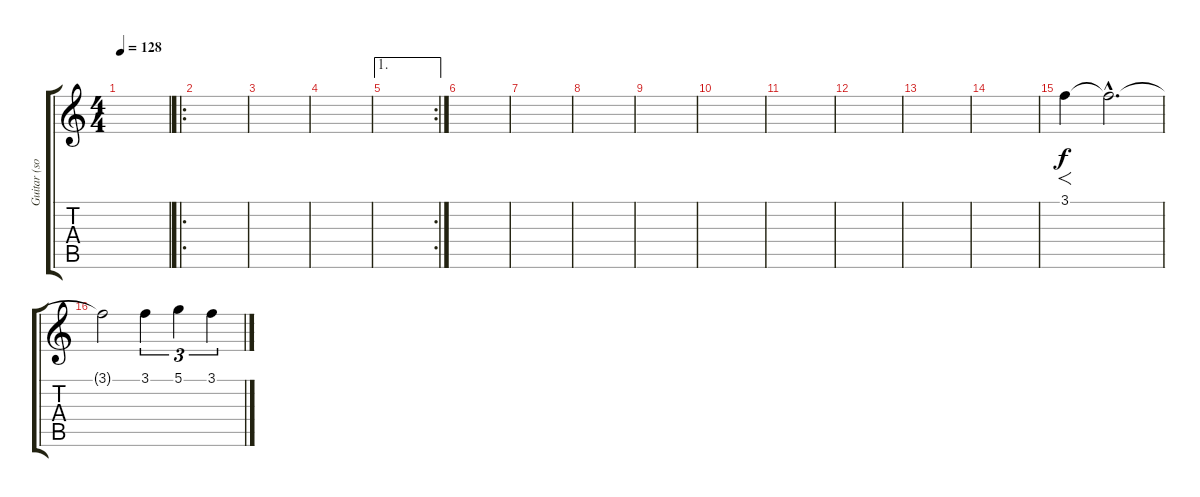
\track ("Guitar (solo)" "Guitar (so") {instrument distortionguitar}
\staff {score tabs}
\tuning (D4 A3 F3 C3 G2 D2) {hide}
\ts (4 4)
\tempo 128
\clef g2
\ks c
|
\ro
|
|
|
\ae 1
\rc 2
|
|
|
|
|
|
|
|
|
|
3.1.4{f} 3.1{hac t}.2{d} |
3.1{t}.2 3.1.4{tu (3 2)} 5.1.4{tu (3 2)} 3.1.4{tu (3 2)}
